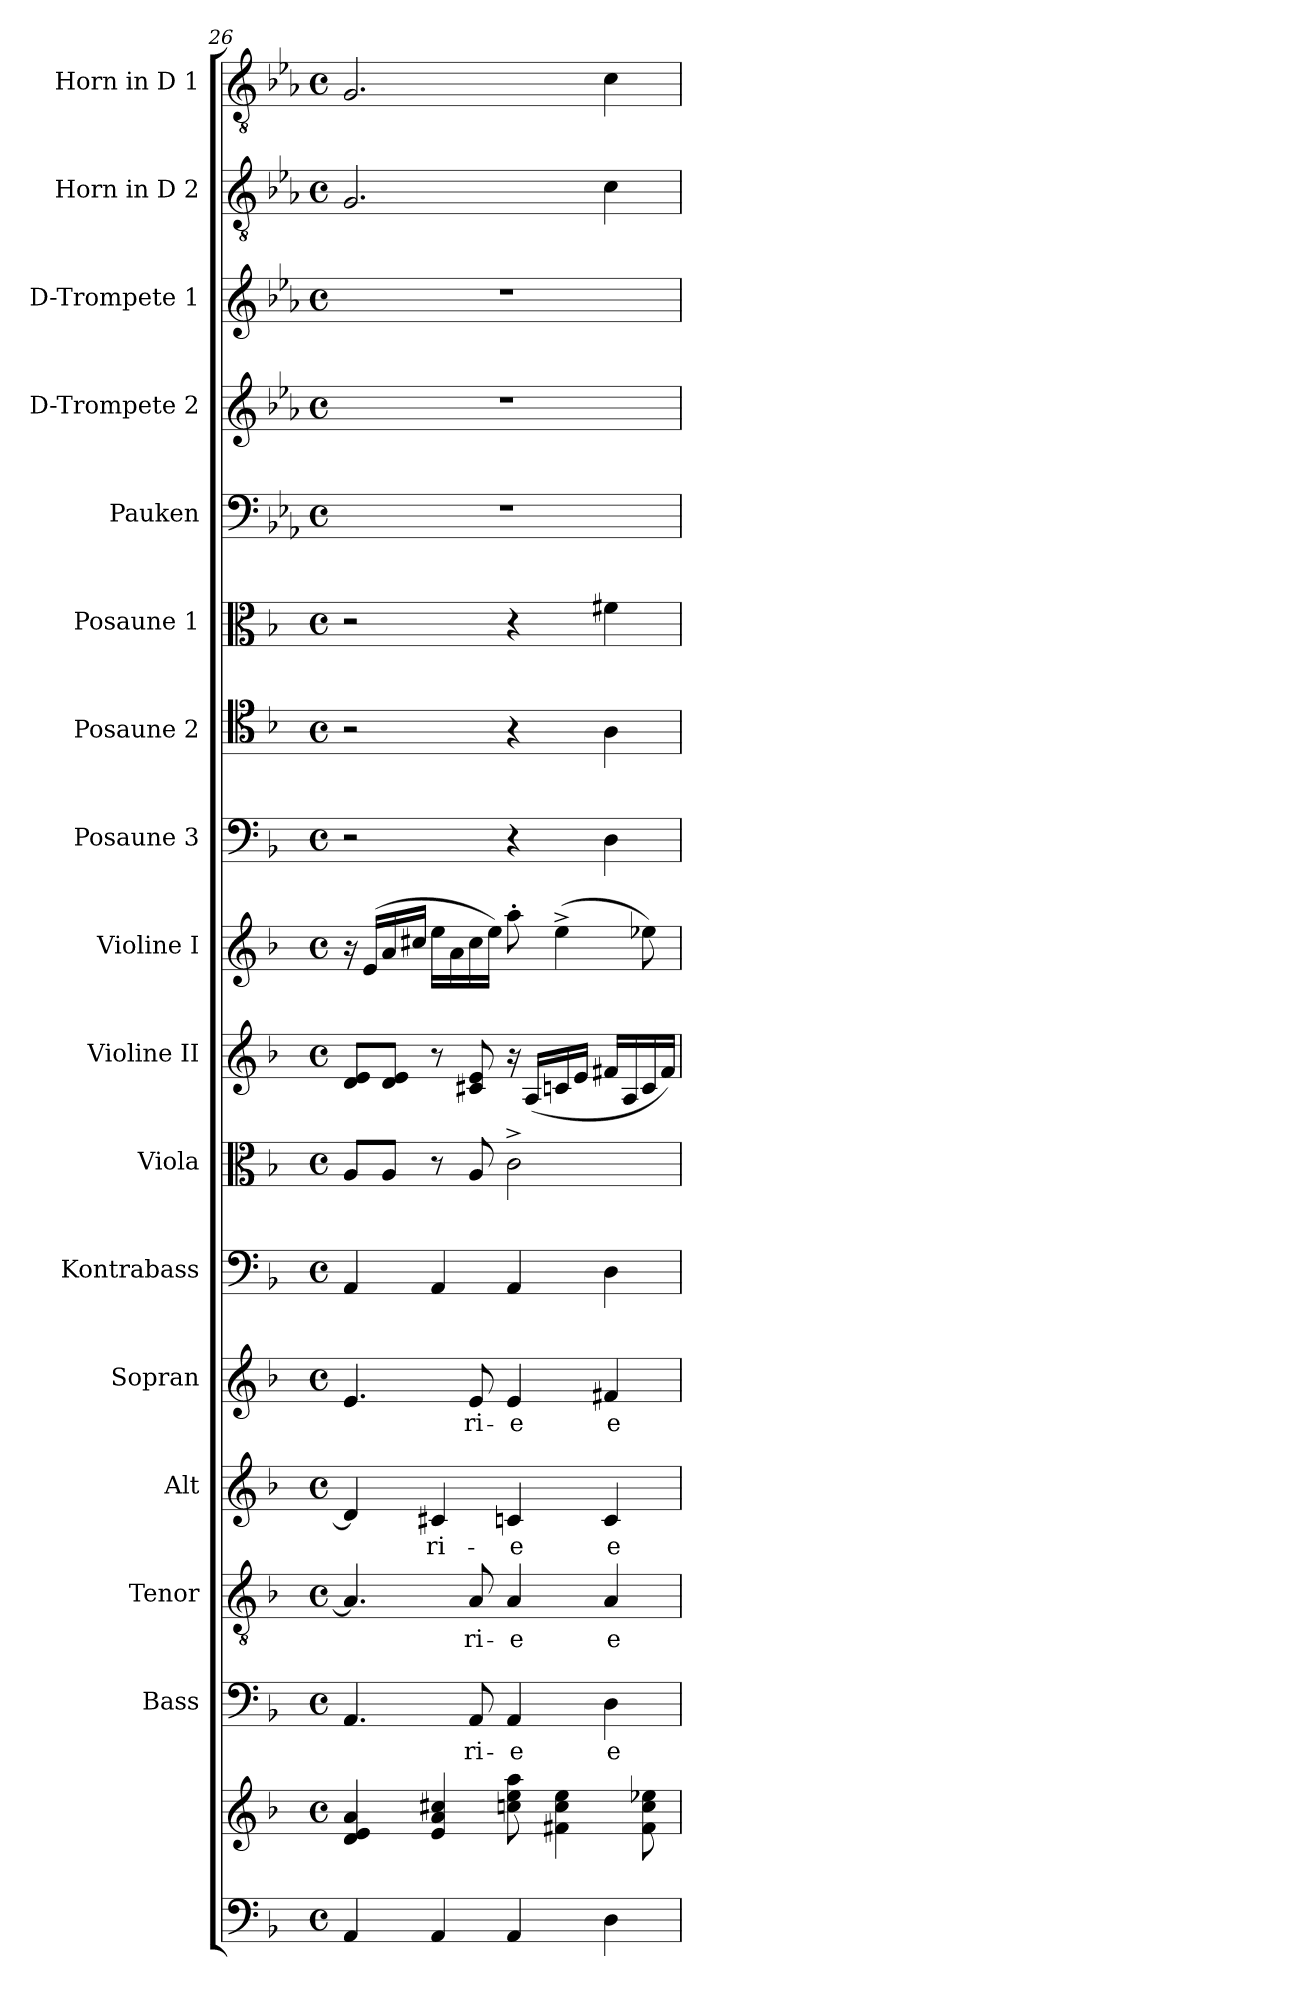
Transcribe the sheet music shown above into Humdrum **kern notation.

**kern	**kern	**kern	**text	**kern	**text	**kern	**text	**kern	**text	**kern	**kern	**kern	**kern	**kern	**kern	**kern	**kern	**kern	**kern	**kern	**kern
*part17	*part17	*part16	*part16	*part15	*part15	*part14	*part14	*part13	*part13	*part12	*part11	*part10	*part9	*part8	*part7	*part6	*part5	*part4	*part3	*part2	*part1
*staff18	*staff17	*staff16	*staff16	*staff15	*staff15	*staff14	*staff14	*staff13	*staff13	*staff12	*staff11	*staff10	*staff9	*staff8	*staff7	*staff6	*staff5	*staff4	*staff3	*staff2	*staff1
*	*	*I"Bass	*	*I"Tenor	*	*I"Alt	*	*I"Sopran	*	*I"Kontrabass	*I"Viola	*I"Violine II	*I"Violine I	*I"Posaune 3	*I"Posaune 2	*I"Posaune 1	*I"Pauken	*I"D-Trompete 2	*I"D-Trompete 1	*I"Horn in D 2	*I"Horn in D 1
*	*	*I'B.	*	*I'T.	*	*I'A.	*	*I'S.	*	*I'Kb.	*I'Vla.	*I'Vl. II	*I'Vl. I	*I'Pos. 3	*I'Pos. 2	*I'Pos. 1	*I'Pk.	*I'D Trp. 2	*I'D Trp. 1	*I'Hrn. 2	*I'Hrn. 1
*clefF4	*clefG2	*clefF4	*	*clefGv2	*	*clefG2	*	*clefG2	*	*clefF4	*clefC3	*clefG2	*clefG2	*clefF4	*clefC4	*clefC3	*clefF4	*clefG2	*clefG2	*clefGv2	*clefGv2
*	*	*	*	*	*	*	*	*	*	*ITrd7c12	*	*	*	*	*	*	*ITrd-1c-2	*ITrd1c2	*ITrd1c2	*ITrd4c7	*ITrd4c7
*k[b-]	*k[b-]	*k[b-]	*	*k[b-]	*	*k[b-]	*	*k[b-]	*	*k[b-]	*k[b-]	*k[b-]	*k[b-]	*k[b-]	*k[b-]	*k[b-]	*k[b-]	*k[b-e-a-d-g-]	*k[b-e-a-d-g-]	*k[b-e-a-d-]	*k[b-e-a-d-]
*F:	*F:	*F:	*	*F:	*	*F:	*	*F:	*	*F:	*F:	*F:	*F:	*F:	*F:	*F:	*F:	*D-:	*D-:	*A-:	*A-:
*M4/4	*M4/4	*M4/4	*	*M4/4	*	*M4/4	*	*M4/4	*	*M4/4	*M4/4	*M4/4	*M4/4	*M4/4	*M4/4	*M4/4	*M4/4	*M4/4	*M4/4	*M4/4	*M4/4
*met(c)	*met(c)	*met(c)	*	*met(c)	*	*met(c)	*	*met(c)	*	*met(c)	*met(c)	*met(c)	*met(c)	*met(c)	*met(c)	*met(c)	*met(c)	*met(c)	*met(c)	*met(c)	*met(c)
=26	=26	=26	=26	=26	=26	=26	=26	=26	=26	=26	=26	=26	=26	=26	=26	=26	=26	=26	=26	=26	=26
4AA/	4d/ 4e/ 4a/	4.AA/	.	4.A/]	.	4d/]	.	4.e/	.	4AAA/	8A/L	8d/ 8e/L	16r	2r	2r	2r	1r	1r	1r	2.C/	2.C/
.	.	.	.	.	.	.	.	.	.	.	.	.	(>16e/LL	.	.	.	.	.	.	.	.
.	.	.	.	.	.	.	.	.	.	.	8A/J	8d/ 8e/J	16a/	.	.	.	.	.	.	.	.
.	.	.	.	.	.	.	.	.	.	.	.	.	16cc#X/JJ	.	.	.	.	.	.	.	.
!	!	!	!	!	!	!	!LO:LY:b	!	!	!	!	!	!	!	!	!	!	!	!	!	!
4AA/	4e/ 4a/ 4cc#X/	.	.	.	.	4c#X/	-ri-	.	.	4AAA/	8r	8r	16ee\LL	.	.	.	.	.	.	.	.
.	.	.	.	.	.	.	.	.	.	.	.	.	16a\	.	.	.	.	.	.	.	.
!	!	!	!LO:LY:b	!	!LO:LY:b	!	!	!	!LO:LY:b	!	!	!	!	!	!	!	!	!	!	!	!
.	.	8AA/	-ri-	8A/	-ri-	.	.	8e/	-ri-	.	8A/	8c#X/ 8e/	16cc#\	.	.	.	.	.	.	.	.
.	.	.	.	.	.	.	.	.	.	.	.	.	16ee\JJ)	.	.	.	.	.	.	.	.
!	!	!	!LO:LY:b	!	!LO:LY:b	!	!LO:LY:b	!	!LO:LY:b	!	!	!	!	!	!	!	!	!	!	!	!
4AA/	8ccn\ 8ee\ 8aa\	4AA/	-e	4A/	-e	4cn/	-e	4e/	-e	4AAA/	2c^>\	16r	8aa'>\	4r	4r	4r	.	.	.	.	.
.	.	.	.	.	.	.	.	.	.	.	.	(<16A/LL	.	.	.	.	.	.	.	.	.
.	4f#X\ 4cc\ 4ee\	.	.	.	.	.	.	.	.	.	.	16cn/	(>4ee^>\	.	.	.	.	.	.	.	.
.	.	.	.	.	.	.	.	.	.	.	.	16e/JJ	.	.	.	.	.	.	.	.	.
!	!	!	!LO:LY:b	!	!LO:LY:b	!	!LO:LY:b	!	!LO:LY:b	!	!	!	!	!	!	!	!	!	!	!	!
4D\	.	4D\	e-	4A/	e	4c/	e-	4f#X/	e-	4DD\	.	16f#X/LL	.	4D\	4A\	4f#X\	.	.	.	4F\	4F\
.	.	.	.	.	.	.	.	.	.	.	.	16A/	.	.	.	.	.	.	.	.	.
.	8f#\ 8cc\ 8ee-X\	.	.	.	.	.	.	.	.	.	.	16c/	8ee-X\)	.	.	.	.	.	.	.	.
.	.	.	.	.	.	.	.	.	.	.	.	16f#/JJ)	.	.	.	.	.	.	.	.	.
=	=	=	=	=	=	=	=	=	=	=	=	=	=	=	=	=	=	=	=	=	=
*-	*-	*-	*-	*-	*-	*-	*-	*-	*-	*-	*-	*-	*-	*-	*-	*-	*-	*-	*-	*-	*-
